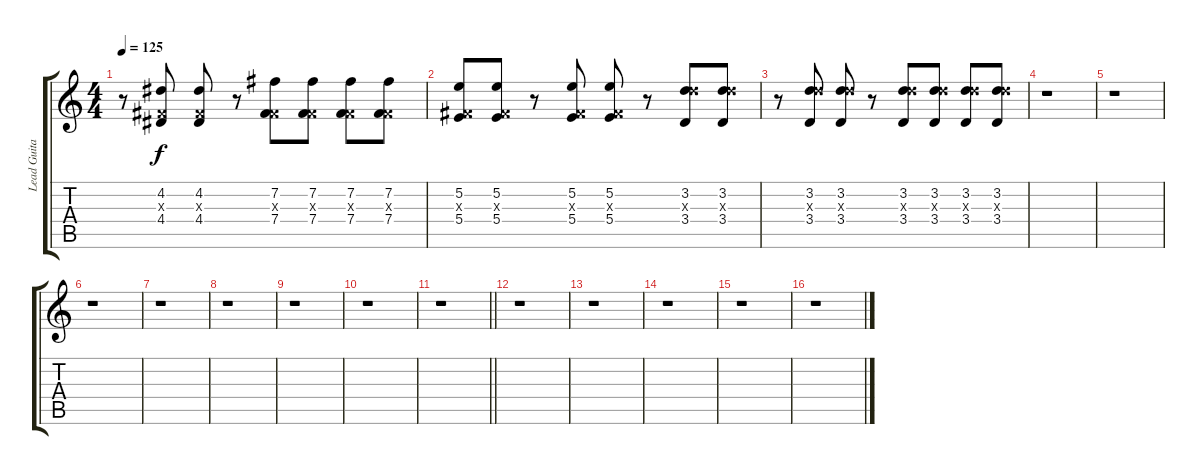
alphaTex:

\track ("Lead Guitar 1" "Lead Guita") {instrument distortionguitar}
\staff {score tabs}
\tuning (Eb4 B3 Gb3 B2 Gb2 B1) {hide}
\ts (4 4)
\tempo 125
\clef g2
\ks c
r.8{dy f} (4.2 0.3{x} 4.4).8 (4.2 0.3{x} 4.4).8 r.8 (7.2 0.3{x} 7.4).8 (7.2 0.3{x} 7.4).8 (7.2 0.3{x} 7.4).8 (7.2 0.3{x} 7.4).8 |
(5.2 0.3{x} 5.4).8 (5.2 0.3{x} 5.4).8 r.8 (5.2 0.3{x} 5.4).8 (5.2 0.3{x} 5.4).8 r.8 (3.2 8.3{x} 3.4).8 (3.2 8.3{x} 3.4).8 |
r.8 (3.2 8.3{x} 3.4).8 (3.2 8.3{x} 3.4).8 r.8 (3.2 8.3{x} 3.4).8 (3.2 8.3{x} 3.4).8 (3.2 8.3{x} 3.4).8 (3.2 8.3{x} 3.4).8 |
r.1 |
r.1 |
r.1 |
r.1 |
r.1 |
r.1 |
r.1 |
\barLineRight lightlight
r.1 |
r.1 |
r.1 |
r.1 |
r.1 |
r.1
